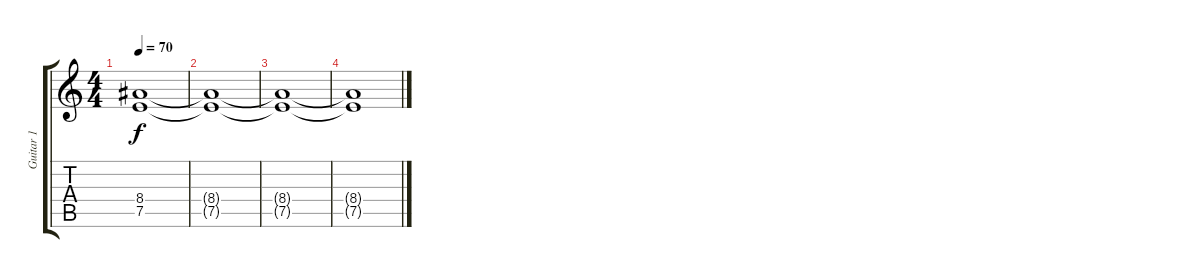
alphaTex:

\track ("Guitar 1" "Guitar 1") {instrument distortionguitar}
\staff {score tabs}
\tuning (E4 B3 G3 D3 A2 D2) {hide}
\ts (4 4)
\tempo 70
\clef g2
\ks c
(8.4{t} 7.5{t}).1{dy f volume 9} |
(8.4{t} 7.5{t}).1{volume 6} |
(8.4{t} 7.5{t}).1{volume 3} |
(8.4{t} 7.5{t}).1{volume 0}
